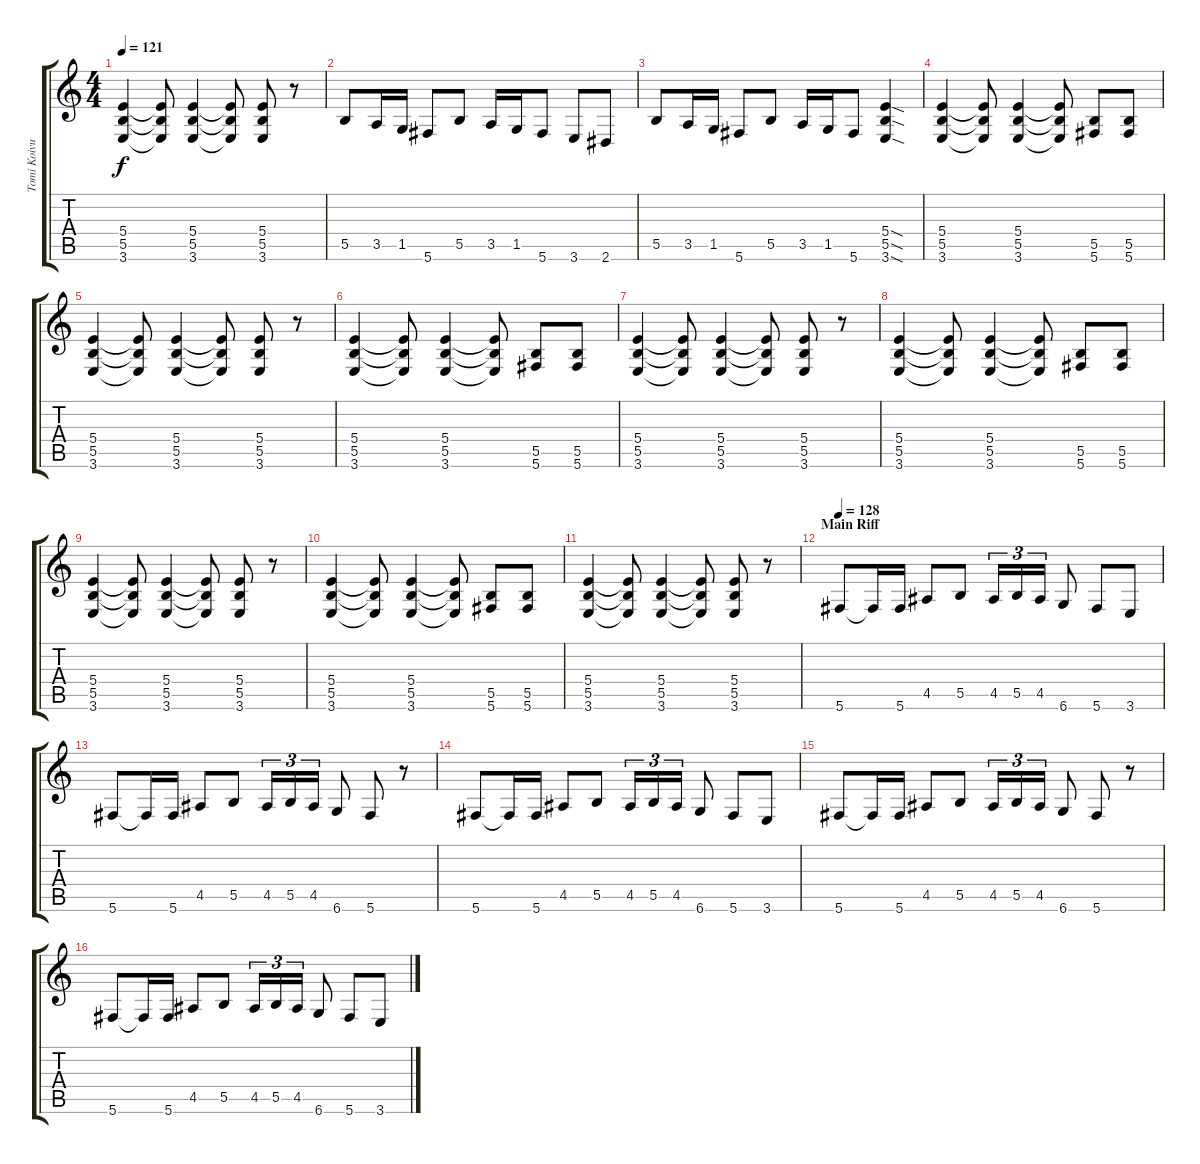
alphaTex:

\track ("Tomi Koivusaari" "Tomi Koivu") {instrument distortionguitar}
\staff {score tabs}
\tuning (Db4 Ab3 E3 B2 Gb2 Db2) {hide}
\ts (4 4)
\tempo 121
\clef g2
\ks c
(5.4 5.5 3.6).4{dy f} (5.4{t} 5.5{t} 3.6{t}).8 (5.4 5.5 3.6).4 (5.4{t} 5.5{t} 3.6{t}).8 (5.4 5.5 3.6).8 r.8 |
5.5.8{volume 16} 3.5.16 1.5.16 5.6.8 5.5.8 3.5.16 1.5.16 5.6.8 3.6.8 2.6.8 |
5.5.8 3.5.16 1.5.16 5.6.8 5.5.8 3.5.16 1.5.16 5.6.8 (5.4{sod} 5.5{sod} 3.6{sod}).4 |
(5.4 5.5 3.6).4{volume 14} (5.4{t} 5.5{t} 3.6{t}).8 (5.4 5.5 3.6).4 (5.4{t} 5.5{t} 3.6{t}).8 (5.5 5.6).8 (5.5 5.6).8 |
(5.4 5.5 3.6).4 (5.4{t} 5.5{t} 3.6{t}).8 (5.4 5.5 3.6).4 (5.4{t} 5.5{t} 3.6{t}).8 (5.4 5.5 3.6).8 r.8 |
(5.4 5.5 3.6).4 (5.4{t} 5.5{t} 3.6{t}).8 (5.4 5.5 3.6).4 (5.4{t} 5.5{t} 3.6{t}).8 (5.5 5.6).8 (5.5 5.6).8 |
(5.4 5.5 3.6).4 (5.4{t} 5.5{t} 3.6{t}).8 (5.4 5.5 3.6).4 (5.4{t} 5.5{t} 3.6{t}).8 (5.4 5.5 3.6).8 r.8 |
(5.4 5.5 3.6).4 (5.4{t} 5.5{t} 3.6{t}).8 (5.4 5.5 3.6).4 (5.4{t} 5.5{t} 3.6{t}).8 (5.5 5.6).8 (5.5 5.6).8 |
(5.4 5.5 3.6).4 (5.4{t} 5.5{t} 3.6{t}).8 (5.4 5.5 3.6).4 (5.4{t} 5.5{t} 3.6{t}).8 (5.4 5.5 3.6).8 r.8 |
(5.4 5.5 3.6).4 (5.4{t} 5.5{t} 3.6{t}).8 (5.4 5.5 3.6).4 (5.4{t} 5.5{t} 3.6{t}).8 (5.5 5.6).8 (5.5 5.6).8 |
(5.4 5.5 3.6).4 (5.4{t} 5.5{t} 3.6{t}).8 (5.4 5.5 3.6).4 (5.4{t} 5.5{t} 3.6{t}).8 (5.4 5.5 3.6).8 r.8 |
\section ("" "Main Riff")
\tempo 128
5.6.8{volume 16 balance 0} 5.6{t}.16 5.6.16 4.5.8 5.5.8 4.5.16{tu (3 2)} 5.5.16{tu (3 2)} 4.5.16{tu (3 2)} 6.6.8 5.6.8 3.6.8 |
5.6.8 5.6{t}.16 5.6.16 4.5.8 5.5.8 4.5.16{tu (3 2)} 5.5.16{tu (3 2)} 4.5.16{tu (3 2)} 6.6.8 5.6.8 r.8 |
5.6.8 5.6{t}.16 5.6.16 4.5.8 5.5.8 4.5.16{tu (3 2)} 5.5.16{tu (3 2)} 4.5.16{tu (3 2)} 6.6.8 5.6.8 3.6.8 |
5.6.8 5.6{t}.16 5.6.16 4.5.8 5.5.8 4.5.16{tu (3 2)} 5.5.16{tu (3 2)} 4.5.16{tu (3 2)} 6.6.8 5.6.8 r.8 |
5.6.8 5.6{t}.16 5.6.16 4.5.8 5.5.8 4.5.16{tu (3 2)} 5.5.16{tu (3 2)} 4.5.16{tu (3 2)} 6.6.8 5.6.8 3.6.8
